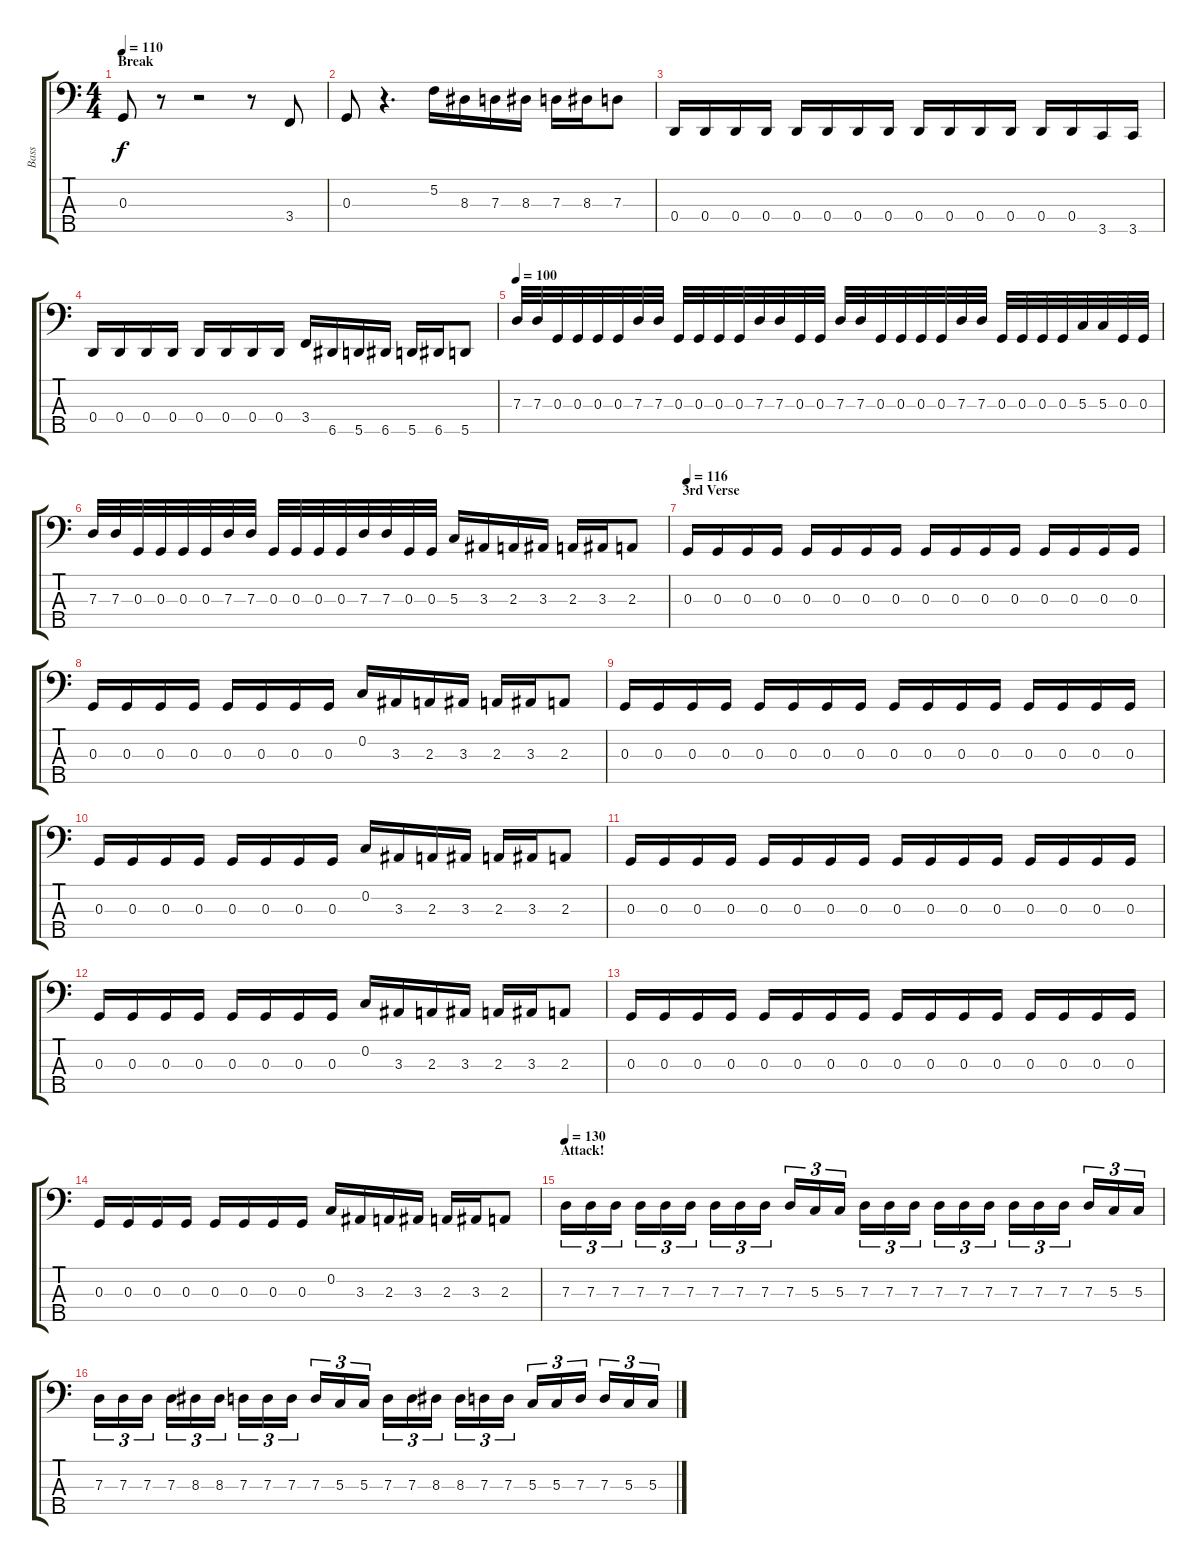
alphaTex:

\track ("Bass" "Bass") {instrument electricbassfinger}
\staff {score tabs}
\tuning (F2 C2 G1 D1 A0) {hide}
\ts (4 4)
\section ("" "Break")
\tempo 110
\clef f4
\ks c
0.3.8{dy f} r.8 r.2 r.8 3.4.8 |
0.3.8 r.4{d} 5.2.16 8.3.16 7.3.16 8.3.16 7.3.16 8.3.16 7.3.8 |
0.4.16 0.4.16 0.4.16 0.4.16 0.4.16 0.4.16 0.4.16 0.4.16 0.4.16 0.4.16 0.4.16 0.4.16 0.4.16 0.4.16 3.5.16 3.5.16 |
0.4.16 0.4.16 0.4.16 0.4.16 0.4.16 0.4.16 0.4.16 0.4.16 3.4.16 6.5.16 5.5.16 6.5.16 5.5.16 6.5.16 5.5.8 |
\tempo 100
7.3.32 7.3.32 0.3.32 0.3.32 0.3.32 0.3.32 7.3.32 7.3.32 0.3.32 0.3.32 0.3.32 0.3.32 7.3.32 7.3.32 0.3.32 0.3.32 7.3.32 7.3.32 0.3.32 0.3.32 0.3.32 0.3.32 7.3.32 7.3.32 0.3.32 0.3.32 0.3.32 0.3.32 5.3.32 5.3.32 0.3.32 0.3.32 |
7.3.32 7.3.32 0.3.32 0.3.32 0.3.32 0.3.32 7.3.32 7.3.32 0.3.32 0.3.32 0.3.32 0.3.32 7.3.32 7.3.32 0.3.32 0.3.32 5.3.16 3.3.16 2.3.16 3.3.16 2.3.16 3.3.16 2.3.8 |
\section ("" "3rd Verse")
\tempo 116
0.3.16 0.3.16 0.3.16 0.3.16 0.3.16 0.3.16 0.3.16 0.3.16 0.3.16 0.3.16 0.3.16 0.3.16 0.3.16 0.3.16 0.3.16 0.3.16 |
0.3.16 0.3.16 0.3.16 0.3.16 0.3.16 0.3.16 0.3.16 0.3.16 0.2.16 3.3.16 2.3.16 3.3.16 2.3.16 3.3.16 2.3.8 |
0.3.16 0.3.16 0.3.16 0.3.16 0.3.16 0.3.16 0.3.16 0.3.16 0.3.16 0.3.16 0.3.16 0.3.16 0.3.16 0.3.16 0.3.16 0.3.16 |
0.3.16 0.3.16 0.3.16 0.3.16 0.3.16 0.3.16 0.3.16 0.3.16 0.2.16 3.3.16 2.3.16 3.3.16 2.3.16 3.3.16 2.3.8 |
0.3.16 0.3.16 0.3.16 0.3.16 0.3.16 0.3.16 0.3.16 0.3.16 0.3.16 0.3.16 0.3.16 0.3.16 0.3.16 0.3.16 0.3.16 0.3.16 |
0.3.16 0.3.16 0.3.16 0.3.16 0.3.16 0.3.16 0.3.16 0.3.16 0.2.16 3.3.16 2.3.16 3.3.16 2.3.16 3.3.16 2.3.8 |
0.3.16 0.3.16 0.3.16 0.3.16 0.3.16 0.3.16 0.3.16 0.3.16 0.3.16 0.3.16 0.3.16 0.3.16 0.3.16 0.3.16 0.3.16 0.3.16 |
0.3.16 0.3.16 0.3.16 0.3.16 0.3.16 0.3.16 0.3.16 0.3.16 0.2.16 3.3.16 2.3.16 3.3.16 2.3.16 3.3.16 2.3.8 |
\section ("" "Attack!")
\tempo 130
7.3.16{tu (3 2)} 7.3.16{tu (3 2)} 7.3.16{tu (3 2)} 7.3.16{tu (3 2)} 7.3.16{tu (3 2)} 7.3.16{tu (3 2)} 7.3.16{tu (3 2)} 7.3.16{tu (3 2)} 7.3.16{tu (3 2)} 7.3.16{tu (3 2)} 5.3.16{tu (3 2)} 5.3.16{tu (3 2)} 7.3.16{tu (3 2)} 7.3.16{tu (3 2)} 7.3.16{tu (3 2)} 7.3.16{tu (3 2)} 7.3.16{tu (3 2)} 7.3.16{tu (3 2)} 7.3.16{tu (3 2)} 7.3.16{tu (3 2)} 7.3.16{tu (3 2)} 7.3.16{tu (3 2)} 5.3.16{tu (3 2)} 5.3.16{tu (3 2)} |
7.3.16{tu (3 2)} 7.3.16{tu (3 2)} 7.3.16{tu (3 2)} 7.3.16{tu (3 2)} 8.3.16{tu (3 2)} 8.3.16{tu (3 2)} 7.3.16{tu (3 2)} 7.3.16{tu (3 2)} 7.3.16{tu (3 2)} 7.3.16{tu (3 2)} 5.3.16{tu (3 2)} 5.3.16{tu (3 2)} 7.3.16{tu (3 2)} 7.3.16{tu (3 2)} 8.3.16{tu (3 2)} 8.3.16{tu (3 2)} 7.3.16{tu (3 2)} 7.3.16{tu (3 2)} 5.3.16{tu (3 2)} 5.3.16{tu (3 2)} 7.3.16{tu (3 2)} 7.3.16{tu (3 2)} 5.3.16{tu (3 2)} 5.3.16{tu (3 2)}
